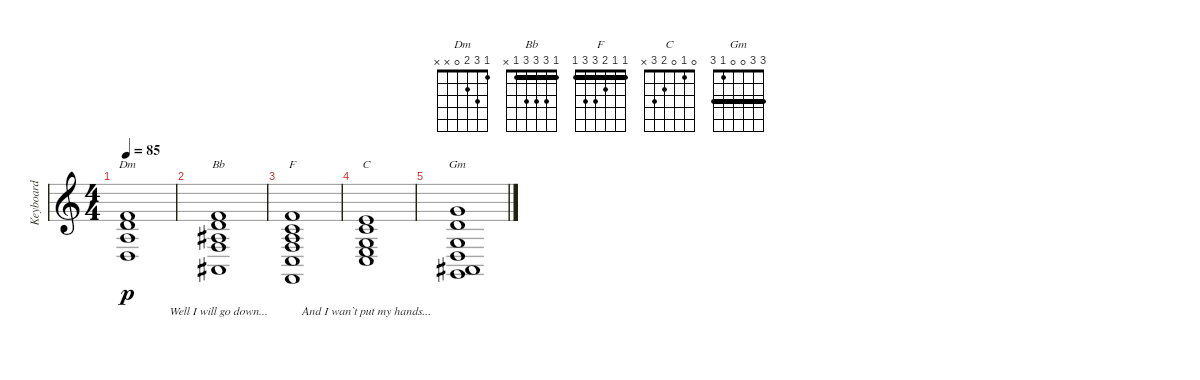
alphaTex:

\track ("Keyboard" "Keyboard") {instrument choiraahs}
\staff {score}
\tuning (E4 B3 G3 D3 A2 E2) {hide}
\chord ("Dm" 1 3 2 0 x x)
\chord ("Bb" 1 3 3 3 1 x) {barre 1}
\chord ("F" 1 1 2 3 3 1) {barre 1}
\chord ("C" 0 1 0 2 3 x)
\chord ("Gm" 3 3 0 0 1 3) {barre 3}
\ts (4 4)
\tempo 85
\clef g2
\ks c
(1.1 3.2 2.3 0.4).1{bd 240 ch "Dm" lyrics (0 "") lyrics (1 "") lyrics (2 "") lyrics (3 "") lyrics (4 "") dy p} |
(1.1 3.2 3.3 3.4 1.5).1{bd 240 ch "Bb" lyrics (0 "Well I will go down...") lyrics (1 "") lyrics (2 "") lyrics (3 "") lyrics (4 "")} |
(1.1 1.2 2.3 3.4 3.5 1.6).1{bd 240 ch "F" lyrics (0 "") lyrics (1 "") lyrics (2 "") lyrics (3 "") lyrics (4 "")} |
(0.1 1.2 0.3 2.4 3.5).1{bd 240 ch "C" lyrics (0 "And I wan`t put my hands...") lyrics (1 "") lyrics (2 "") lyrics (3 "") lyrics (4 "")} |
(3.1 3.2 0.3 0.4 1.5 3.6).1{bd 240 ch "Gm" lyrics (0 "") lyrics (1 "") lyrics (2 "") lyrics (3 "") lyrics (4 "")}
